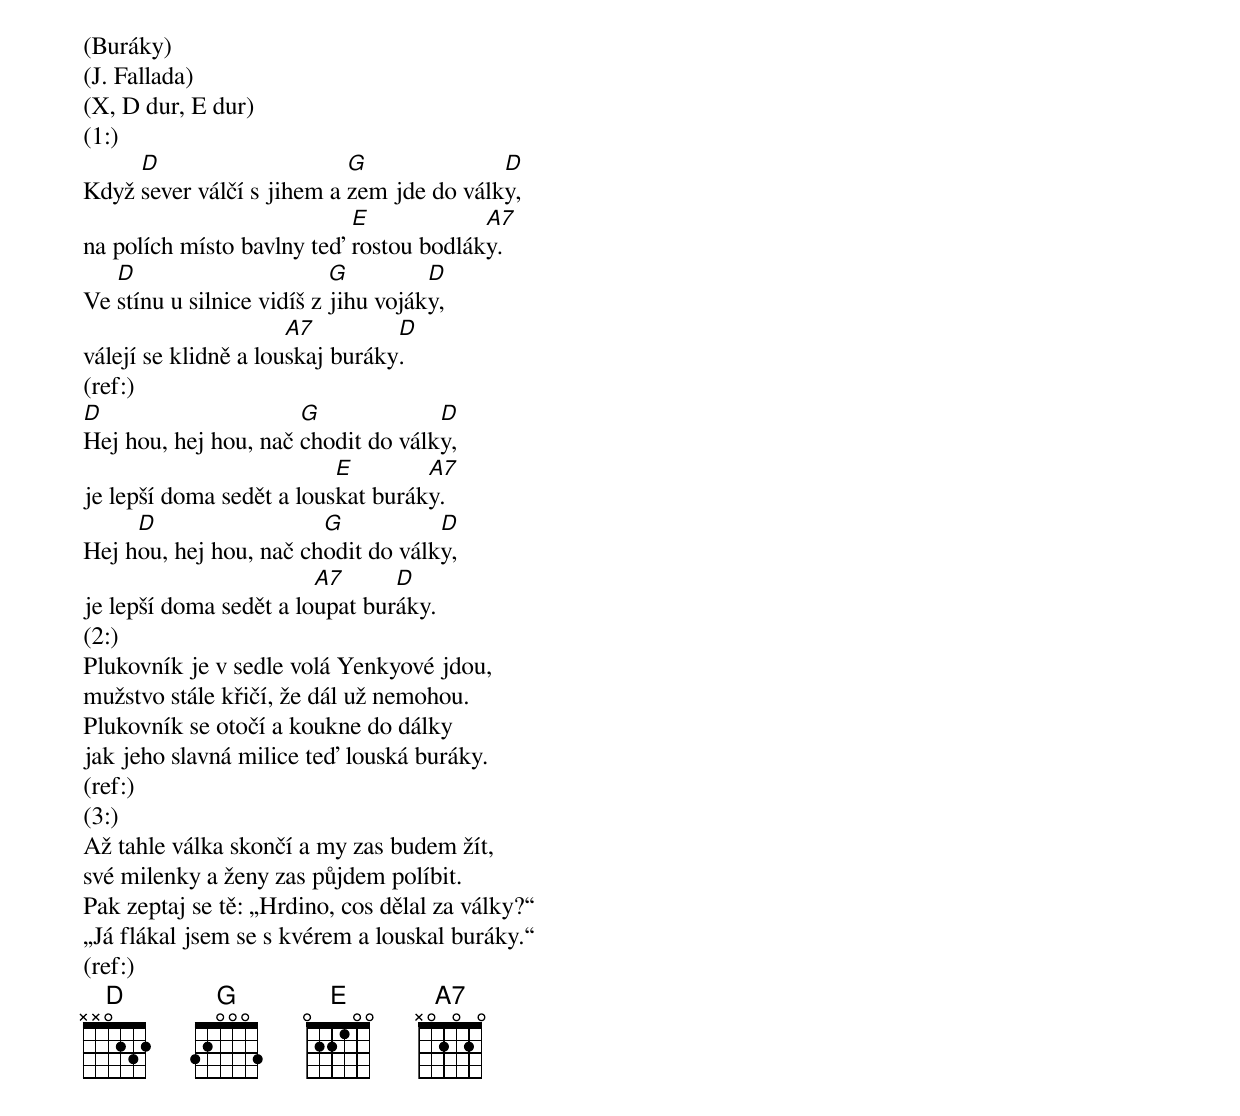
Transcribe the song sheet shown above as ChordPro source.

(Buráky)
(J. Fallada)
(X, D dur, E dur)
(1:)
Když [D]sever válčí s jihem a [G]zem jde do válk[D]y,
na polích místo bavlny teď [E]rostou bodlák[A7]y.
Ve [D]stínu u silnice vidíš z [G]jihu voják[D]y,
válejí se klidně a lou[A7]skaj buráky[D].
(ref:)
[D]Hej hou, hej hou, nač [G]chodit do válk[D]y,
je lepší doma sedět a lous[E]kat burák[A7]y.
Hej h[D]ou, hej hou, nač ch[G]odit do válk[D]y,
je lepší doma sedět a lo[A7]upat bur[D]áky.
(2:)
Plukovník je v sedle volá Yenkyové jdou,
mužstvo stále křičí, že dál už nemohou.
Plukovník se otočí a koukne do dálky
jak jeho slavná milice teď louská buráky.
(ref:)
(3:)
Až tahle válka skončí a my zas budem žít,
své milenky a ženy zas půjdem políbit.
Pak zeptaj se tě: „Hrdino, cos dělal za války?“
„Já flákal jsem se s kvérem a louskal buráky.“
(ref:)
